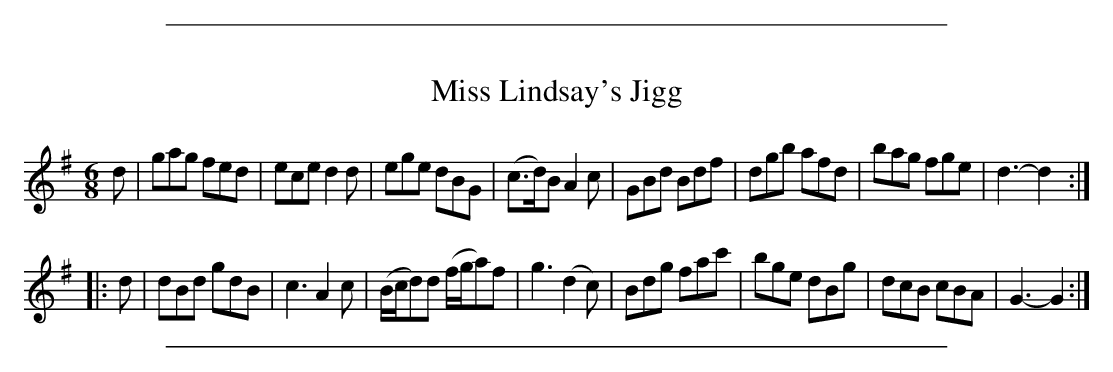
X:1
T: Miss Lindsay's Jigg
M: 6/8
L: 1/8
K: G
d |\
gag fed | ece d2d | ege dBG | (c>d)B A2c |\
GBd Bdf | dgb afd | bag fge | d3- d2 ::
d |\
dBd gdB | c3 A2c | (B/c/d)d (f/g/a)f | g3 (d2c) |\
Bdg fac' | bge dBg | dcB cBA | G3- G2 :|
